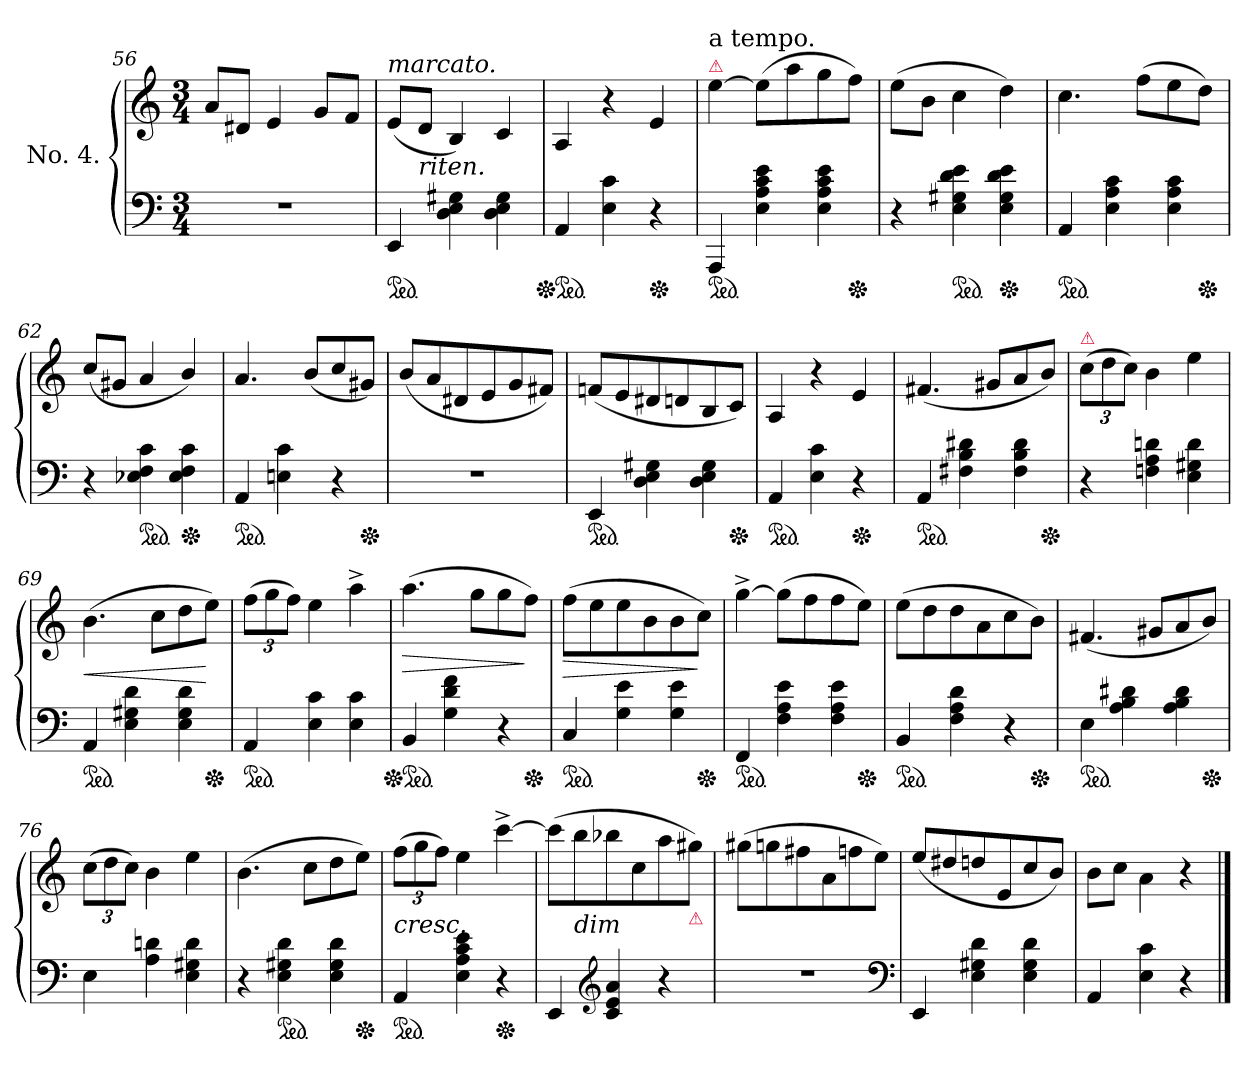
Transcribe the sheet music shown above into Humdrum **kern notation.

**kern	**kern	**dynam
*part1	*part1	*part1
*staff2	*staff1	*staff1/2
*I"No. 4.	*	*
*clefF4	*clefG2	*
*k[]	*k[]	*
*M3/4	*M3/4	*
=56	=56	=56
2.r	8aL	.
.	8d#XJ	.
.	4e	.
.	8gL	.
.	8fJ	.
=57	=57	=57
!	!LO:TX:a:i:t=marcato.	!
*ped	*	*
4EE	(<8eL	.
!	!LO:TX:b:i:t=riten.	!
.	8dJ	.
4D 4E 4G#X	4B)	.
4D 4E 4G#	4c	.
=58	=58	=58
*Xped	*	*
*ped	*	*
4AA	4A	.
4E 4c	4r	.
*Xped	*	*
4r	4e	.
=59	=59	=59
!	!LO:TX:a:t=a tempo.	!
!	!LO:TX:a:color=crimson:t=⚠	!
*ped	*	*
4AAA	[4ee	.
4E 4A 4c 4e	(>8eeL]	.
.	8aa	.
4E 4A 4c 4e	8gg	.
*Xped	*	*
.	8ffJ)	.
=60	=60	=60
4r	(>8eeL	.
.	8bJ	.
*ped	*	*
4E 4G#X 4d 4e	4cc	.
*Xped	*	*
4E 4G# 4d 4e	4dd)	.
=61	=61	=61
*ped	*	*
4AA	4.cc	.
4E 4A 4c	.	.
.	(>8ffL	.
4E 4A 4c	8ee	.
*Xped	*	*
.	8ddJ)	.
=62	=62	=62
4r	(<8ccL	.
.	8g#XJ	.
*ped	*	*
4E-X 4F 4c	4a	.
*Xped	*	*
4E- 4F 4c	4b/)	.
=63	=63	=63
*ped	*	*
4AA	4.a	.
4En 4c	.	.
.	(<8bL	.
4r	8cc	.
*Xped	*	*
.	8g#XJ)	.
=64	=64	=64
2.r	(<8bL	.
.	8a	.
.	8d#X	.
.	8e	.
.	8g	.
.	8f#XJ)	.
=65	=65	=65
*ped	*	*
4EE	(<8fnL	.
.	8e	.
4D 4E 4G#X	8d#X	.
.	8dn	.
4D 4E 4G#	8B	.
*Xped	*	*
.	8cJ)	.
=66	=66	=66
*ped	*	*
4AA	4A	.
4E 4c	4r	.
*Xped	*	*
4r	4e	.
=67	=67	=67
*ped	*	*
4AA	(<4.f#X	.
4F#X 4B 4d#X	.	.
.	8g#XL	.
4F# 4B 4d#	8a	.
*Xped	*	*
.	8bJ)	.
=68	=68	=68
!	!LO:TX:a:color=crimson:t=⚠	!
4r	(>12ccL	.
.	12dd	.
.	12ccJ)	.
4Fn 4A 4dn	4b	.
4E 4G#X 4d	4ee	.
=69	=69	=69
*ped	*	*
4AA	(>4.b	<
4E 4G#X 4d	.	.
.	8ccL	.
4E 4G# 4d	8dd	.
*Xped	*	*
.	8eeJ)	[
=70	=70	=70
*ped	*	*
4AA	(>12ffL	.
.	12gg	.
.	12ffJ)	.
4E 4c	4ee	.
4E 4c	4aa^<	.
=71	=71	=71
*Xped	*	*
*ped	*	*
4BB	(>4.aa	>
4G 4d 4f	.	.
.	8ggL	.
4r	8gg	.
*Xped	*	*
.	8ffJ)	]
=72	=72	=72
*ped	*	*
4C	(>8ffL	>
.	8ee	.
4G 4e	8ee	.
.	8b	.
4G 4e	8b	.
*Xped	*	*
.	8ccJ)	]
=73	=73	=73
*ped	*	*
4FF	[4gg^<	.
4F 4A 4e	(>8ggL]	.
.	8ff	.
4F 4A 4e	8ff	.
*Xped	*	*
.	8eeJ)	.
=74	=74	=74
*ped	*	*
4BB	(>8eeL	.
.	8dd	.
4F 4A 4d	8dd	.
.	8a	.
4r	8cc	.
*Xped	*	*
.	8bJ)	.
=75	=75	=75
*ped	*	*
4E	(<4.f#X	.
4A 4B 4d#X	.	.
.	8g#XL	.
4A 4B 4d#	8a	.
*Xped	*	*
.	8bJ)	.
=76	=76	=76
4E	(>12ccL	.
.	12dd	.
.	12ccJ)	.
4A 4dn	4b	.
4E 4G#X 4d	4ee	.
=77	=77	=77
4r	(>4.b	.
*ped	*	*
4E 4G#X 4d	.	.
.	8ccL	.
4E 4G# 4d	8dd	.
*Xped	*	*
.	8eeJ)	.
=78	=78	=78
!	!LO:TX:c:i:t=cresc.	!
*ped	*	*
4AA	(>12ffL	.
.	12gg	.
.	12ffJ)	.
4E 4A 4c 4e	4ee	.
*Xped	*	*
4r	[4ccc^<	.
=79	=79	=79
4EE	(>8cccL]	.
!	!LO:TX:c:i:t=dim	!
.	8bb	.
*clefG2	*	*
4c 4e 4a	8bb-X	.
.	8cc	.
4r	8aa	.
!	!LO:TX:b:i:color=crimson:t=⚠	!
.	8gg#XJ)	.
=80	=80	=80
2.r	(>8gg#XL	.
.	8ggn	.
.	8ff#X	.
.	8a	.
.	8ffn	.
.	8eeJ)	.
*clefF4	*	*
=81	=81	=81
4EE	(>8eeL	.
.	8dd#X	.
4E 4G#X 4d	8ddn	.
.	8e	.
4E 4G# 4d	8cc	.
.	8bJ)	.
=82	=82	=82
4AA	8bL	.
.	8ccJ	.
4E 4c	4a\	.
4r	4r	.
==	==	==
*-	*-	*-
